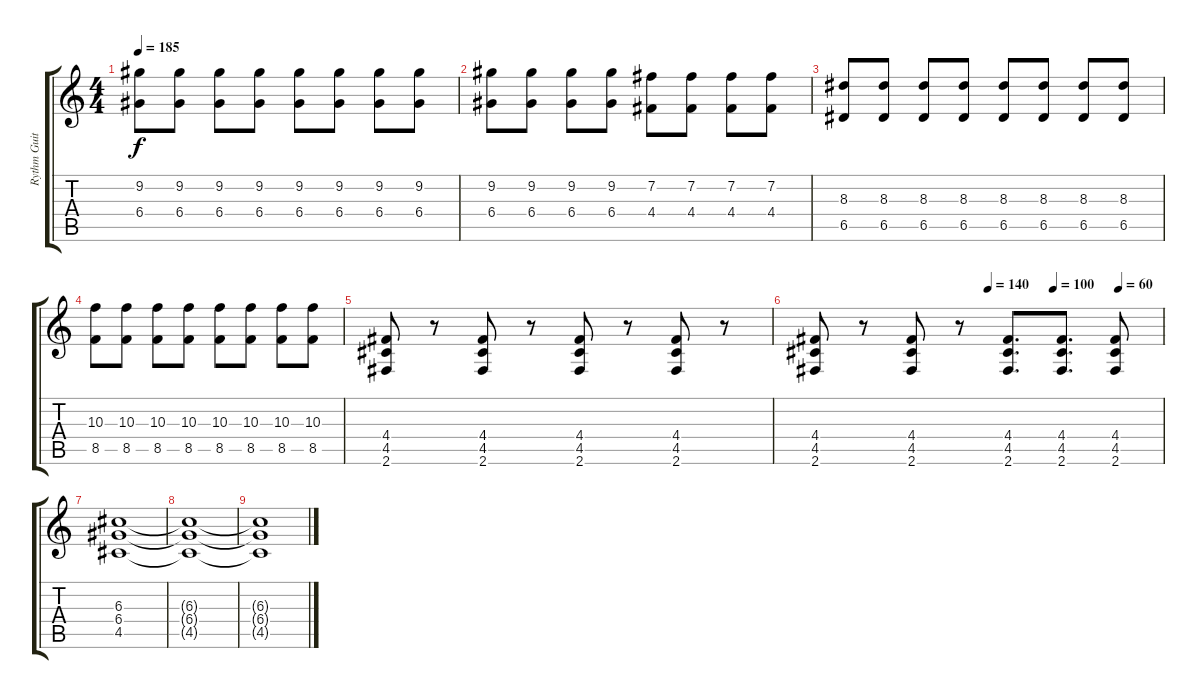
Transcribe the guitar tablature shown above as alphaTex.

\track ("Rythm Guitar" "Rythm Guit") {instrument distortionguitar}
\staff {score tabs}
\tuning (E4 B3 G3 D3 A2 E2) {hide}
\ts (4 4)
\tempo 185
\clef g2
\ks c
(9.2 6.4).8{dy f} (9.2 6.4).8 (9.2 6.4).8 (9.2 6.4).8 (9.2 6.4).8 (9.2 6.4).8 (9.2 6.4).8 (9.2 6.4).8 |
(9.2 6.4).8 (9.2 6.4).8 (9.2 6.4).8 (9.2 6.4).8 (7.2 4.4).8 (7.2 4.4).8 (7.2 4.4).8 (7.2 4.4).8 |
(8.3 6.5).8 (8.3 6.5).8 (8.3 6.5).8 (8.3 6.5).8 (8.3 6.5).8 (8.3 6.5).8 (8.3 6.5).8 (8.3 6.5).8 |
(10.3 8.5).8 (10.3 8.5).8 (10.3 8.5).8 (10.3 8.5).8 (10.3 8.5).8 (10.3 8.5).8 (10.3 8.5).8 (10.3 8.5).8 |
(4.4 4.5 2.6).8 r.8 (4.4 4.5 2.6).8 r.8 (4.4 4.5 2.6).8 r.8 (4.4 4.5 2.6).8 r.8 |
\tempo (140 0.5)
\tempo (100 0.6875)
\tempo (60 0.875)
(4.4 4.5 2.6).8 r.8 (4.4 4.5 2.6).8 r.8 (4.4 4.5 2.6).8{d} (4.4 4.5 2.6).8{d} (4.4 4.5 2.6).8 |
(6.3 6.4 4.5).1 |
(6.3{t} 6.4{t} 4.5{t}).1{volume 0} |
(6.3{t} 6.4{t} 4.5{t}).1
